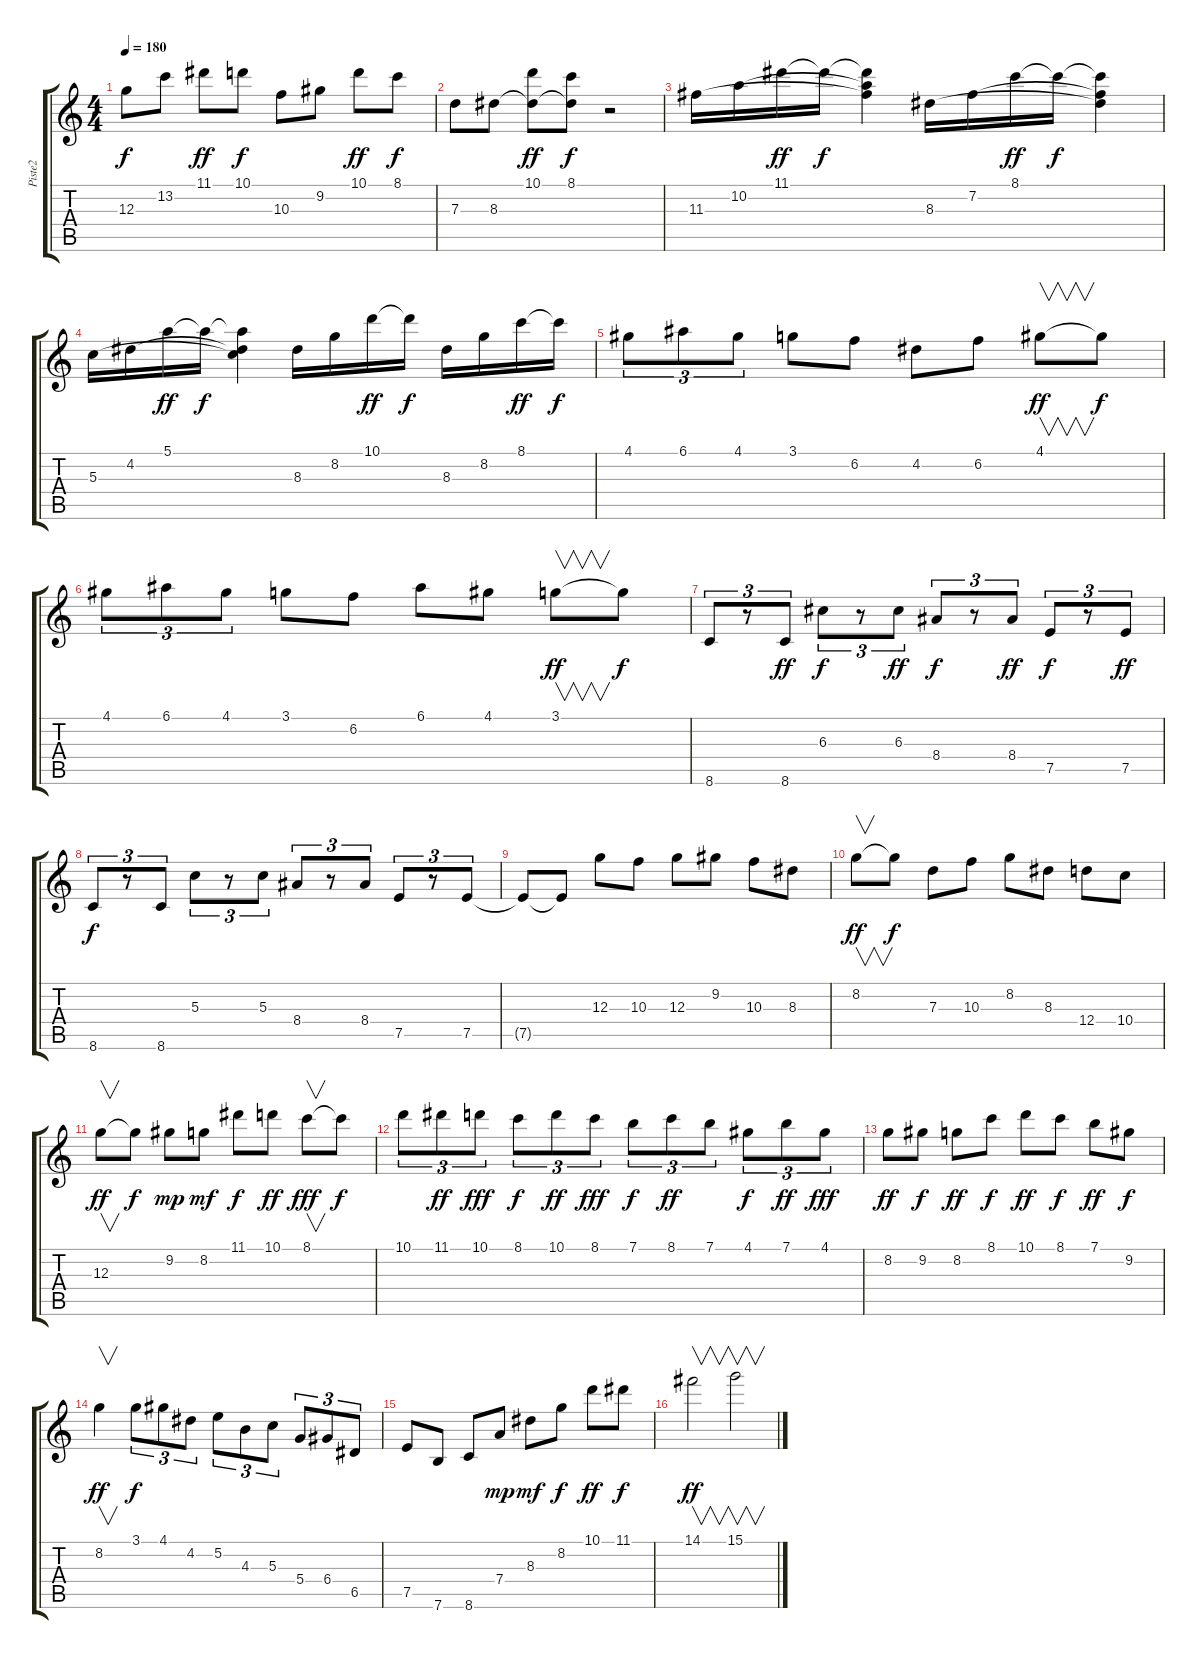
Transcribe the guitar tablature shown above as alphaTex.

\track ("Piste2" "Piste2") {instrument acousticguitarnylon}
\staff {score tabs}
\tuning (E4 B3 G3 D3 A2 E2) {hide}
\ts (4 4)
\tempo 180
\clef g2
\ks c
12.3.8{dy f} 13.2.8 11.1.8{dy ff} 10.1.8{dy f} 10.3.8 9.2.8 10.1.8{dy ff} 8.1.8{dy f} |
7.3.8 8.3.8 (10.1 8.3{t}).8{dy ff} (8.1 8.3{t}).8{dy f} r.2 |
11.3.16 10.2.16 11.1.16{dy ff} 11.1{t}.16{dy f} (11.1{t} 10.2{t} 11.3{t}).4 8.3.16 7.2.16 8.1.16{dy ff} 8.1{t}.16{dy f} (8.1{t} 7.2{t} 8.3{t}).4 |
5.3.16 4.2.16 5.1.16{dy ff} 5.1{t}.16{dy f} (5.1{t} 4.2{t} 5.3{t}).4 8.3.16 8.2.16 10.1.16{dy ff} 10.1{t}.16{dy f} 8.3.16 8.2.16 8.1.16{dy ff} 8.1{t}.16{dy f} |
4.1.8{tu (3 2)} 6.1.8{tu (3 2)} 4.1.8{tu (3 2)} 3.1.8 6.2.8 4.2.8 6.2.8 4.1.8{v dy ff} 4.1{t}.8{dy f} |
4.1.8{tu (3 2)} 6.1.8{tu (3 2)} 4.1.8{tu (3 2)} 3.1.8 6.2.8 6.1.8 4.1.8 3.1.8{v dy ff} 3.1{t}.8{dy f} |
8.6.8{tu (3 2)} r.8{tu (3 2)} 8.6.8{tu (3 2) dy ff} 6.3.8{tu (3 2) dy f} r.8{tu (3 2)} 6.3.8{tu (3 2) dy ff} 8.4.8{tu (3 2) dy f} r.8{tu (3 2)} 8.4.8{tu (3 2) dy ff} 7.5.8{tu (3 2) dy f} r.8{tu (3 2)} 7.5.8{tu (3 2) dy ff} |
8.6.8{tu (3 2) dy f} r.8{tu (3 2)} 8.6.8{tu (3 2)} 5.3.8{tu (3 2)} r.8{tu (3 2)} 5.3.8{tu (3 2)} 8.4.8{tu (3 2)} r.8{tu (3 2)} 8.4.8{tu (3 2)} 7.5.8{tu (3 2)} r.8{tu (3 2)} 7.5.8{tu (3 2)} |
7.5{t}.8 7.5{t}.8 12.3.8 10.3.8 12.3.8 9.2.8 10.3.8 8.3.8 |
8.2.8{v dy ff} 8.2{t}.8{dy f} 7.3.8 10.3.8 8.2.8 8.3.8 12.4.8 10.4.8 |
12.3.8{v dy ff} 12.3{t}.8{dy f} 9.2.8{dy mp} 8.2.8{dy mf} 11.1.8{dy f} 10.1.8{dy ff} 8.1.8{v dy fff} 8.1{t}.8{dy f} |
10.1.8{tu (3 2)} 11.1.8{tu (3 2) dy ff} 10.1.8{tu (3 2) dy fff} 8.1.8{tu (3 2) dy f} 10.1.8{tu (3 2) dy ff} 8.1.8{tu (3 2) dy fff} 7.1.8{tu (3 2) dy f} 8.1.8{tu (3 2) dy ff} 7.1.8{tu (3 2)} 4.1.8{tu (3 2) dy f} 7.1.8{tu (3 2) dy ff} 4.1.8{tu (3 2) dy fff} |
8.2.8{dy ff} 9.2.8{dy f} 8.2.8{dy ff} 8.1.8{dy f} 10.1.8{dy ff} 8.1.8{dy f} 7.1.8{dy ff} 9.2.8{dy f} |
8.2.4{v dy ff} 3.1.8{tu (3 2) dy f} 4.1.8{tu (3 2)} 4.2.8{tu (3 2)} 5.2.8{tu (3 2)} 4.3.8{tu (3 2)} 5.3.8{tu (3 2)} 5.4.8{tu (3 2)} 6.4.8{tu (3 2)} 6.5.8{tu (3 2)} |
7.5.8 7.6.8 8.6.8 7.4.8{dy mp} 8.3.8{dy mf} 8.2.8{dy f} 10.1.8{dy ff} 11.1.8{dy f} |
14.1.2{v dy ff} 15.1.2{v}
